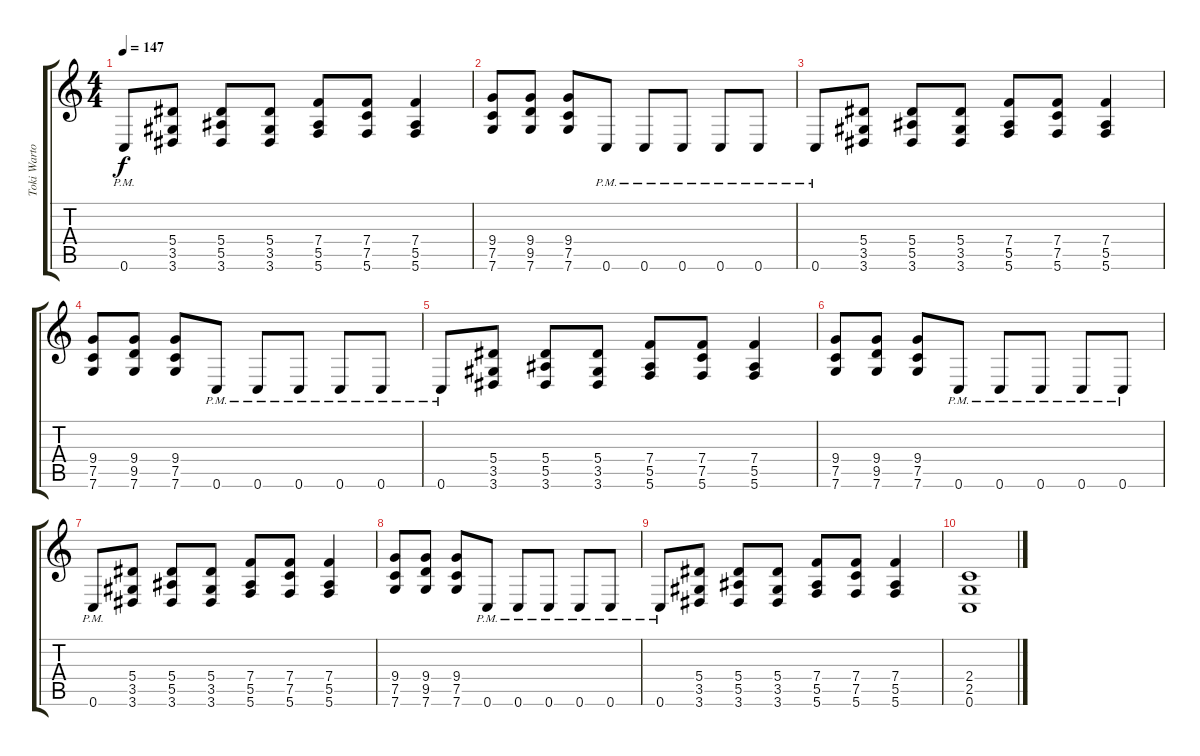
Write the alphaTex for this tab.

\track ("Toki Wartooth (Lead Guitar 2)" "Toki Warto") {instrument distortionguitar}
\staff {score tabs}
\tuning (C4 G3 Eb3 Bb2 F2 C2) {hide}
\ts (4 4)
\tempo 147
\clef g2
\ks c
0.6{pm}.8{dy f} (5.4 3.5 3.6).8 (5.4 5.5 3.6).8 (5.4 3.5 3.6).8 (7.4 5.5 5.6).8 (7.4 7.5 5.6).8 (7.4 5.5 5.6).4 |
(9.4 7.5 7.6).8 (9.4 9.5 7.6).8 (9.4 7.5 7.6).8 0.6{pm}.8 0.6{pm}.8 0.6{pm}.8 0.6{pm}.8 0.6{pm}.8 |
0.6{pm}.8 (5.4 3.5 3.6).8 (5.4 5.5 3.6).8 (5.4 3.5 3.6).8 (7.4 5.5 5.6).8 (7.4 7.5 5.6).8 (7.4 5.5 5.6).4 |
(9.4 7.5 7.6).8 (9.4 9.5 7.6).8 (9.4 7.5 7.6).8 0.6{pm}.8 0.6{pm}.8 0.6{pm}.8 0.6{pm}.8 0.6{pm}.8 |
0.6{pm}.8 (5.4 3.5 3.6).8 (5.4 5.5 3.6).8 (5.4 3.5 3.6).8 (7.4 5.5 5.6).8 (7.4 7.5 5.6).8 (7.4 5.5 5.6).4 |
(9.4 7.5 7.6).8 (9.4 9.5 7.6).8 (9.4 7.5 7.6).8 0.6{pm}.8 0.6{pm}.8 0.6{pm}.8 0.6{pm}.8 0.6{pm}.8 |
0.6{pm}.8 (5.4 3.5 3.6).8 (5.4 5.5 3.6).8 (5.4 3.5 3.6).8 (7.4 5.5 5.6).8 (7.4 7.5 5.6).8 (7.4 5.5 5.6).4 |
(9.4 7.5 7.6).8 (9.4 9.5 7.6).8 (9.4 7.5 7.6).8 0.6{pm}.8 0.6{pm}.8 0.6{pm}.8 0.6{pm}.8 0.6{pm}.8 |
0.6{pm}.8 (5.4 3.5 3.6).8 (5.4 5.5 3.6).8 (5.4 3.5 3.6).8 (7.4 5.5 5.6).8 (7.4 7.5 5.6).8 (7.4 5.5 5.6).4 |
(2.4 2.5 0.6).1
